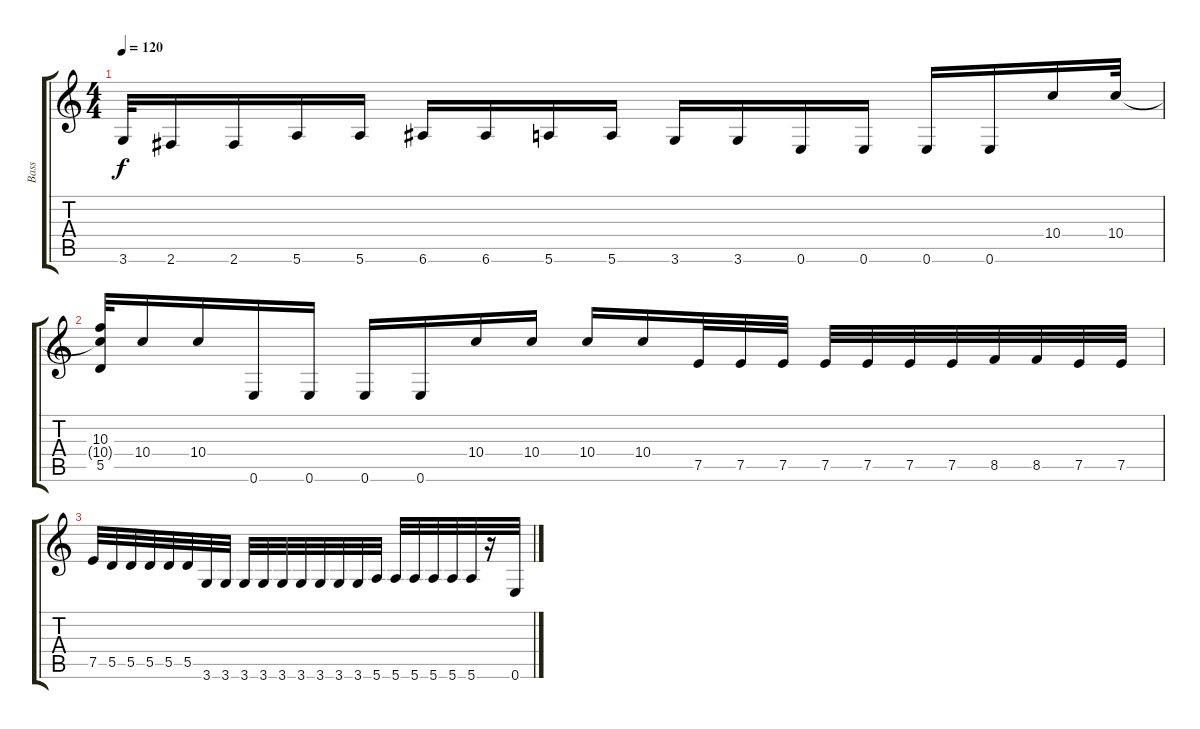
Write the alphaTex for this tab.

\track ("Bass" "Bass") {instrument electricbasspick}
\staff {score tabs}
\tuning (E4 B3 G3 D3 A2 E2) {hide}
\ts (4 4)
\tempo 120
\clef g2
\ks c
3.6{t}.32{dy f} 2.6.16 2.6.16 5.6.16 5.6.16 6.6.16 6.6.16 5.6.16 5.6.16 3.6.16 3.6.16 0.6.16 0.6.16 0.6.16 0.6.16 10.4.16 10.4.32 |
(10.3 10.4{t} 5.5{t}).32 10.4.16 10.4.16 0.6.16 0.6.16 0.6.16 0.6.16 10.4.16 10.4.16 10.4.16 10.4.16 7.5.32 7.5.32 7.5.32 7.5.32 7.5.32 7.5.32 7.5.32 8.5.32 8.5.32 7.5.32 7.5.32 |
7.5.32 5.5.32 5.5.32 5.5.32 5.5.32 5.5.32 3.6.32 3.6.32 3.6.32 3.6.32 3.6.32 3.6.32 3.6.32 3.6.32 3.6.32 5.6.32 5.6.32 5.6.32 5.6.32 5.6.32 5.6.32 r.16 0.6.32
